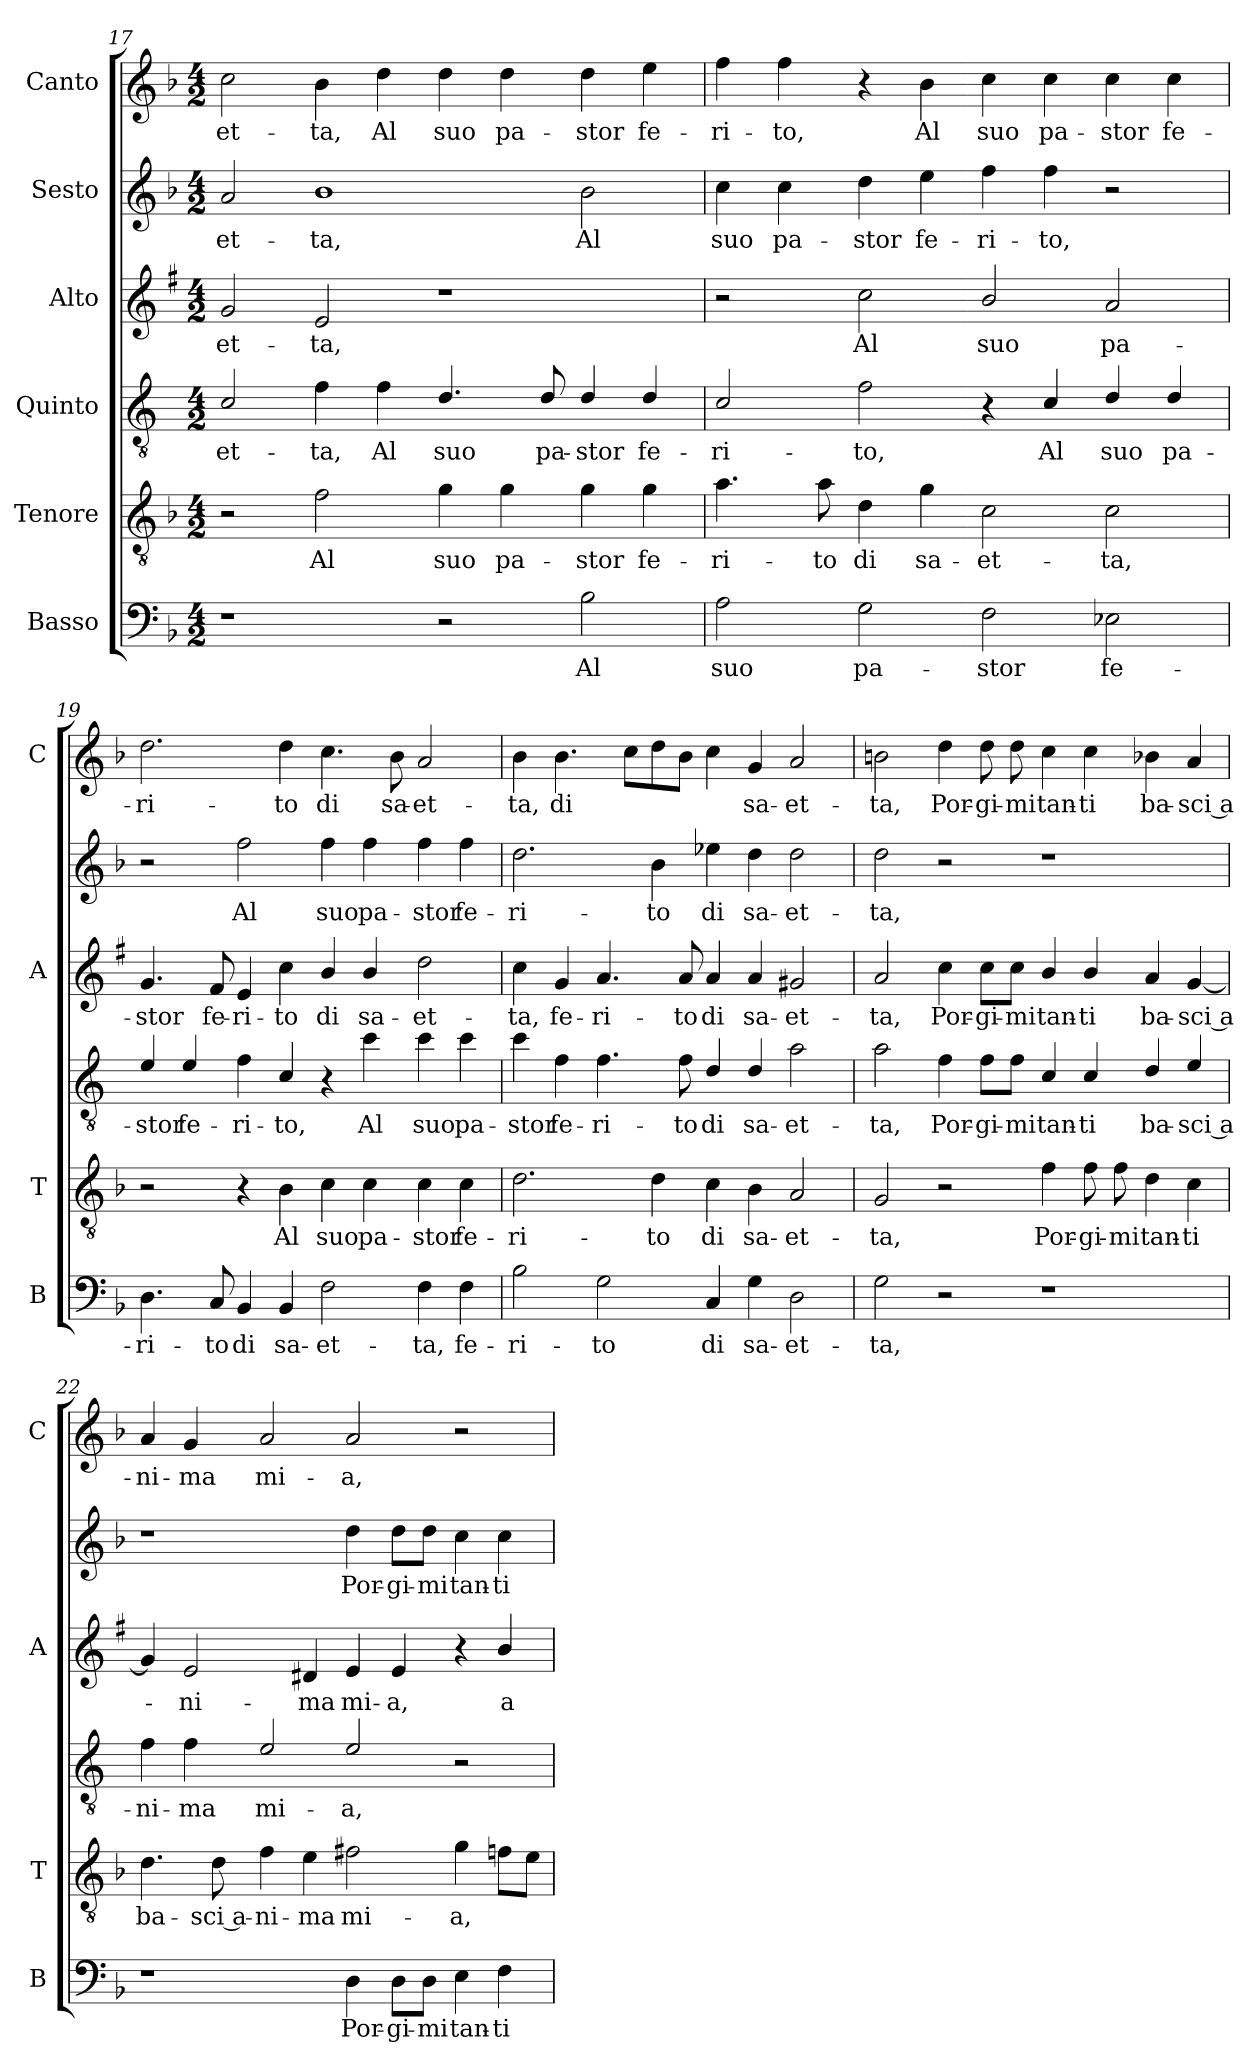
**kern	**text	**kern	**text	**kern	**text	**kern	**text	**kern	**text	**kern	**text
*part6	*part6	*part5	*part5	*part4	*part4	*part3	*part3	*part2	*part2	*part1	*part1
*staff6	*staff6	*staff5	*staff5	*staff4	*staff4	*staff3	*staff3	*staff2	*staff2	*staff1	*staff1
*I"Basso	*	*I"Tenore	*	*I"Quinto	*	*I"Alto	*	*I"Sesto	*	*I"Canto	*
*I'B	*	*I'T	*	*	*	*I'A	*	*	*	*I'C	*
*clefF4	*	*clefGv2	*	*clefGv2	*	*clefG2	*	*clefG2	*	*clefG2	*
*	*	*	*	*ITrd4c7	*	*ITrd1c2	*	*	*	*	*
*k[b-]	*	*k[b-]	*	*k[b-]	*	*k[b-]	*	*k[b-]	*	*k[b-]	*
*F:	*	*F:	*	*F:	*	*F:	*	*F:	*	*F:	*
*M4/2	*	*M4/2	*	*M4/2	*	*M4/2	*	*M4/2	*	*M4/2	*
=17	=17	=17	=17	=17	=17	=17	=17	=17	=17	=17	=17
!	!	!	!	!	!LO:LY:b	!	!LO:LY:b	!	!LO:LY:b	!	!LO:LY:b
1r	.	2r	.	2F/	-et-	2f/	-et-	2a/	-et-	2cc\	-et-
!	!	!	!LO:LY:b	!	!LO:LY:b	!	!LO:LY:b	!	!LO:LY:b	!	!LO:LY:b
.	.	2f\	Al	4B-\	-ta,	2d/	-ta,	1b-	-ta,	4b-\	-ta,
!	!	!	!	!	!LO:LY:b	!	!	!	!	!	!LO:LY:b
.	.	.	.	4B-\	Al	.	.	.	.	4dd\	Al
!	!	!	!LO:LY:b	!	!LO:LY:b	!	!	!	!	!	!LO:LY:b
2r	.	4g\	suo	4.G/	suo	1r	.	.	.	4dd\	suo
!	!	!	!LO:LY:b	!	!	!	!	!	!	!	!LO:LY:b
.	.	4g\	pa-	.	.	.	.	.	.	4dd\	pa-
!	!	!	!	!	!LO:LY:b	!	!	!	!	!	!
.	.	.	.	8G/	pa-	.	.	.	.	.	.
!	!LO:LY:b	!	!LO:LY:b	!	!LO:LY:b	!	!	!	!LO:LY:b	!	!LO:LY:b
2B-\	Al	4g\	-stor	4G/	-stor	.	.	2b-\	Al	4dd\	-stor
!	!	!	!LO:LY:b	!	!LO:LY:b	!	!	!	!	!	!LO:LY:b
.	.	4g\	fe-	4G/	fe-	.	.	.	.	4ee\	fe-
=18	=18	=18	=18	=18	=18	=18	=18	=18	=18	=18	=18
!	!LO:LY:b	!	!LO:LY:b	!	!LO:LY:b	!	!	!	!LO:LY:b	!	!LO:LY:b
2A\	suo	4.a\	-ri-	2F/	-ri-	2r	.	4cc\	suo	4ff\	-ri-
!	!	!	!	!	!	!	!	!	!LO:LY:b	!	!LO:LY:b
.	.	.	.	.	.	.	.	4cc\	pa-	4ff\	-to,
!	!	!	!LO:LY:b	!	!	!	!	!	!	!	!
.	.	8a\	-to	.	.	.	.	.	.	.	.
!	!LO:LY:b	!	!LO:LY:b	!	!LO:LY:b	!	!LO:LY:b	!	!LO:LY:b	!	!
2G\	pa-	4d\	di	2B-\	-to,	2b-\	Al	4dd\	-stor	4r	.
!	!	!	!LO:LY:b	!	!	!	!	!	!LO:LY:b	!	!LO:LY:b
.	.	4g\	sa-	.	.	.	.	4ee\	fe-	4b-\	Al
!	!LO:LY:b	!	!LO:LY:b	!	!	!	!LO:LY:b	!	!LO:LY:b	!	!LO:LY:b
2F\	-stor	2c\	-et-	4r	.	2a/	suo	4ff\	-ri-	4cc\	suo
!	!	!	!	!	!LO:LY:b	!	!	!	!LO:LY:b	!	!LO:LY:b
.	.	.	.	4F/	Al	.	.	4ff\	-to,	4cc\	pa-
!	!LO:LY:b	!	!LO:LY:b	!	!LO:LY:b	!	!LO:LY:b	!	!	!	!LO:LY:b
2E-X\	fe-	2c\	-ta,	4G/	suo	2g/	pa-	2r	.	4cc\	-stor
!	!	!	!	!	!LO:LY:b	!	!	!	!	!	!LO:LY:b
.	.	.	.	4G/	pa-	.	.	.	.	4cc\	fe-
=19	=19	=19	=19	=19	=19	=19	=19	=19	=19	=19	=19
!	!LO:LY:b	!	!	!	!LO:LY:b	!	!LO:LY:b	!	!	!	!LO:LY:b
4.D\	-ri-	2r	.	4A/	-stor	4.f/	-stor	2r	.	2.dd\	-ri-
!	!	!	!	!	!LO:LY:b	!	!	!	!	!	!
.	.	.	.	4A/	fe-	.	.	.	.	.	.
!	!LO:LY:b	!	!	!	!	!	!LO:LY:b	!	!	!	!
8C/	-to	.	.	.	.	8e/	fe-	.	.	.	.
!	!LO:LY:b	!	!	!	!LO:LY:b	!	!LO:LY:b	!	!LO:LY:b	!	!
4BB-/	di	4r	.	4B-\	-ri-	4d/	-ri-	2ff\	Al	.	.
!	!LO:LY:b	!	!LO:LY:b	!	!LO:LY:b	!	!LO:LY:b	!	!	!	!LO:LY:b
4BB-/	sa-	4B-\	Al	4F/	-to,	4b-\	-to	.	.	4dd\	-to
!	!LO:LY:b	!	!LO:LY:b	!	!	!	!LO:LY:b	!	!LO:LY:b	!	!LO:LY:b
2F\	-et-	4c\	suo	4r	.	4a/	di	4ff\	suo	4.cc\	di
!	!	!	!LO:LY:b	!	!LO:LY:b	!	!LO:LY:b	!	!LO:LY:b	!	!
.	.	4c\	pa-	4f\	Al	4a/	sa-	4ff\	pa-	.	.
!	!	!	!	!	!	!	!	!	!	!	!LO:LY:b
.	.	.	.	.	.	.	.	.	.	8b-\	sa-
!	!LO:LY:b	!	!LO:LY:b	!	!LO:LY:b	!	!LO:LY:b	!	!LO:LY:b	!	!LO:LY:b
4F\	-ta,	4c\	-stor	4f\	suo	2cc\	-et-	4ff\	-stor	2a/	-et-
!	!LO:LY:b	!	!LO:LY:b	!	!LO:LY:b	!	!	!	!LO:LY:b	!	!
4F\	fe-	4c\	fe-	4f\	pa-	.	.	4ff\	fe-	.	.
!!LO:PB:g=z
=20	=20	=20	=20	=20	=20	=20	=20	=20	=20	=20	=20
!	!LO:LY:b	!	!LO:LY:b	!	!LO:LY:b	!	!LO:LY:b	!	!LO:LY:b	!	!LO:LY:b
2B-\	-ri-	2.d\	-ri-	4f\	-stor	4b-\	-ta,	2.dd\	-ri-	4b-\	-ta,
!	!	!	!	!	!LO:LY:b	!	!LO:LY:b	!	!	!	!LO:LY:b
.	.	.	.	4B-\	fe-	4f/	fe-	.	.	4.b-\	di
!	!LO:LY:b	!	!	!	!LO:LY:b	!	!LO:LY:b	!	!	!	!
2G\	-to	.	.	4.B-\	-ri-	4.g/	-ri-	.	.	.	.
.	.	.	.	.	.	.	.	.	.	8cc\L	.
!	!	!	!LO:LY:b	!	!	!	!	!	!LO:LY:b	!	!
.	.	4d\	-to	.	.	.	.	4b-\	-to	8dd\	.
!	!	!	!	!	!LO:LY:b	!	!LO:LY:b	!	!	!	!
.	.	.	.	8B-\	-to	8g/	-to	.	.	8b-\J	.
!	!LO:LY:b	!	!LO:LY:b	!	!LO:LY:b	!	!LO:LY:b	!	!LO:LY:b	!	!
4C/	di	4c\	di	4G/	di	4g/	di	4ee-X\	di	4cc\	.
!	!LO:LY:b	!	!LO:LY:b	!	!LO:LY:b	!	!LO:LY:b	!	!LO:LY:b	!	!LO:LY:b
4G\	sa-	4B-\	sa-	4G/	sa-	4g/	sa-	4dd\	sa-	4g/	sa-
!	!LO:LY:b	!	!LO:LY:b	!	!LO:LY:b	!	!LO:LY:b	!	!LO:LY:b	!	!LO:LY:b
2D\	-et-	2A/	-et-	2d\	-et-	2f#X/	-et-	2dd\	-et-	2a/	-et-
=21	=21	=21	=21	=21	=21	=21	=21	=21	=21	=21	=21
!	!LO:LY:b	!	!LO:LY:b	!	!LO:LY:b	!	!LO:LY:b	!	!LO:LY:b	!	!LO:LY:b
2G\	-ta,	2G/	-ta,	2d\	-ta,	2g/	-ta,	2dd\	-ta,	2bn\	-ta,
!	!	!	!	!	!LO:LY:b	!	!LO:LY:b	!	!	!	!LO:LY:b
2r	.	2r	.	4B-\	Por-	4b-\	Por-	2r	.	4dd\	Por-
!	!	!	!	!	!LO:LY:b	!	!LO:LY:b	!	!	!	!LO:LY:b
.	.	.	.	8B-\L	-gi-	8b-\L	-gi-	.	.	8dd\	-gi-
!	!	!	!	!	!LO:LY:b	!	!LO:LY:b	!	!	!	!LO:LY:b
.	.	.	.	8B-\J	-mi	8b-\J	-mi	.	.	8dd\	-mi
!	!	!	!LO:LY:b	!	!LO:LY:b	!	!LO:LY:b	!	!	!	!LO:LY:b
1r	.	4f\	Por-	4F/	tan-	4a/	tan-	1r	.	4cc\	tan-
!	!	!	!LO:LY:b	!	!LO:LY:b	!	!LO:LY:b	!	!	!	!LO:LY:b
.	.	8f\	-gi-	4F/	-ti	4a/	-ti	.	.	4cc\	-ti
!	!	!	!LO:LY:b	!	!	!	!	!	!	!	!
.	.	8f\	-mi	.	.	.	.	.	.	.	.
!	!	!	!LO:LY:b	!	!LO:LY:b	!	!LO:LY:b	!	!	!	!LO:LY:b
.	.	4d\	tan-	4G/	ba-	4g/	ba-	.	.	4b-X\	ba-
!	!	!	!LO:LY:b	!	!LO:LY:b	!	!LO:LY:b	!	!	!	!LO:LY:b
.	.	4c\	-ti	4A/	-sci a-	[4f/	-sci a-	.	.	4a/	-sci a-
=22	=22	=22	=22	=22	=22	=22	=22	=22	=22	=22	=22
!	!	!	!LO:LY:b	!	!LO:LY:b	!	!	!	!	!	!LO:LY:b
1r	.	4.d\	ba-	4B-\	-ni-	4f/]	.	1r	.	4a/	-ni-
!	!	!	!	!	!LO:LY:b	!	!LO:LY:b	!	!	!	!LO:LY:b
.	.	.	.	4B-\	-ma	2d/	-ni-	.	.	4g/	-ma
!	!	!	!LO:LY:b	!	!	!	!	!	!	!	!
.	.	8d\	-sci a-	.	.	.	.	.	.	.	.
!	!	!	!LO:LY:b	!	!LO:LY:b	!	!	!	!	!	!LO:LY:b
.	.	4f\	-ni-	2A/	mi-	.	.	.	.	2a/	mi-
!	!	!	!LO:LY:b	!	!	!	!LO:LY:b	!	!	!	!
.	.	4e\	-ma	.	.	4c#X/	-ma	.	.	.	.
!	!LO:LY:b	!	!LO:LY:b	!	!LO:LY:b	!	!LO:LY:b	!	!LO:LY:b	!	!LO:LY:b
4D\	Por-	2f#X\	mi-	2A/	-a,	4d/	mi-	4dd\	Por-	2a/	-a,
!	!LO:LY:b	!	!	!	!	!	!LO:LY:b	!	!LO:LY:b	!	!
8D\L	-gi-	.	.	.	.	4d/	-a,	8dd\L	-gi-	.	.
!	!LO:LY:b	!	!	!	!	!	!	!	!LO:LY:b	!	!
8D\J	-mi	.	.	.	.	.	.	8dd\J	-mi	.	.
!	!LO:LY:b	!	!LO:LY:b	!	!	!	!	!	!LO:LY:b	!	!
4E\	tan-	4g\	-a,	2r	.	4r	.	4cc\	tan-	2r	.
!	!LO:LY:b	!	!	!	!	!	!LO:LY:b	!	!LO:LY:b	!	!
4F\	-ti	8fn\L	.	.	.	4a/	a-	4cc\	-ti	.	.
.	.	8e\J	.	.	.	.	.	.	.	.	.
=	=	=	=	=	=	=	=	=	=	=	=
*-	*-	*-	*-	*-	*-	*-	*-	*-	*-	*-	*-
